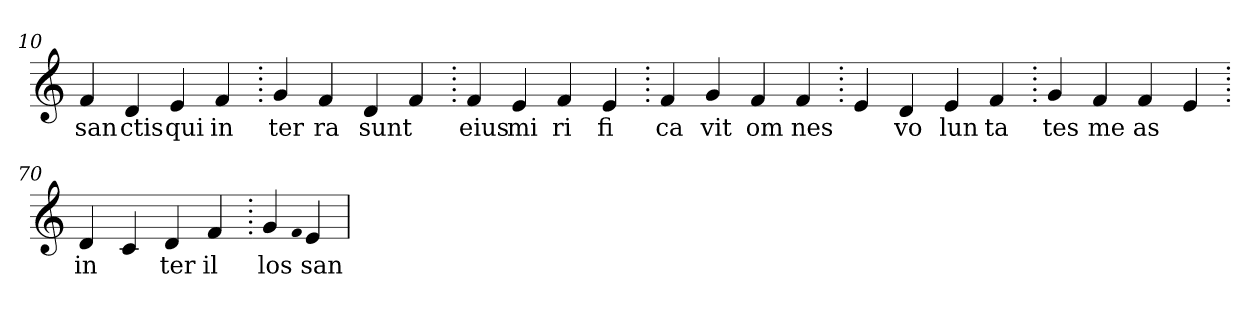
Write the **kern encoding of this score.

**kern	**text
*part1	*part1
*staff1	*staff1
*clefG2	*
=10.	=10.
4f	san
4d	ctis
4e	qui
4f	in
=20.	=20.
4g	ter
4f	ra
4d	sunt
4f	.
=30.	=30.
4f	eius
4e	mi
4f	ri
4e	fi
=40.	=40.
4f	ca
4g	vit
4f	om
4f	nes
=50.	=50.
4e	.
4d	vo
4e	lun
4f	ta
=60.	=60.
4g	tes
4f	me
4f	as
4e	.
=70.	=70.
4d	in
4c	.
4d	ter
4f	il
=80.	=80.
4g	los
qqf	.
4e	san
=	=
*-	*-
